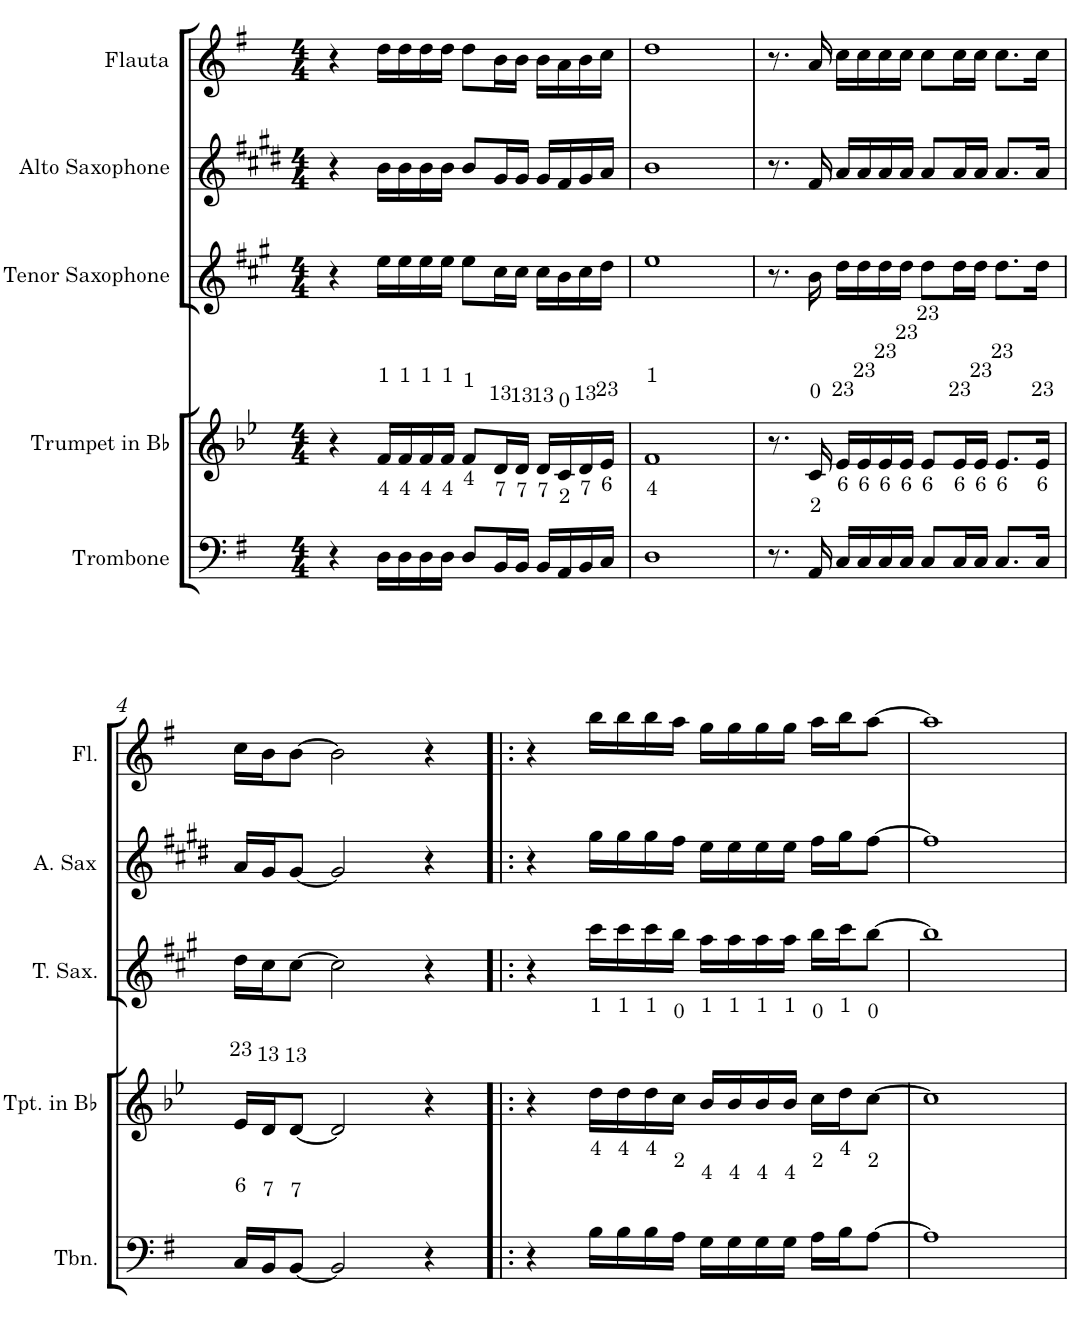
**kern	**kern	**kern	**kern	**kern
*part5	*part4	*part3	*part2	*part1
*staff5	*staff4	*staff3	*staff2	*staff1
*I"Trombone	*I"Trumpet in Bb	*I"Tenor Saxophone	*I"Alto Saxophone	*I"Flauta
*I'Tbn.	*I'Tpt. in Bb	*I'T. Sax.	*I'A. Sax	*I'Fl.
*clefF4	*clefG2	*clefG2	*clefG2	*clefG2
*	*Trd1c2	*Trd8c14	*Trd5c9	*
*k[f#]	*k[b-e-]	*k[f#c#g#]	*k[f#c#g#d#]	*k[f#]
*M4/4	*M4/4	*M4/4	*M4/4	*M4/4
=1	=1	=1	=1	=1
4r	4r	4r	4r	4r
16D\LL	16f/LL	16ee\LL	16b\LL	16dd\LL
16D\	16f/	16ee\	16b\	16dd\
16D\	16f/	16ee\	16b\	16dd\
16D\JJ	16f/JJ	16ee\JJ	16b\JJ	16dd\JJ
8D/L	8f/L	8ee\L	8b/L	8dd\L
16BB/L	16d/L	16cc#\L	16g#/L	16b\L
16BB/JJ	16d/JJ	16cc#\JJ	16g#/JJ	16b\JJ
16BB/LL	16d/LL	16cc#\LL	16g#/LL	16b\LL
16AA/	16c/	16b\	16f#/	16a\
16BB/	16d/	16cc#\	16g#/	16b\
16C/JJ	16e-/JJ	16dd\JJ	16a/JJ	16cc\JJ
=2	=2	=2	=2	=2
1D	1f	1ee	1b	1dd
=3	=3	=3	=3	=3
8.r	8.r	8.r	8.r	8.r
16AA/	16c/	16b\	16f#/	16a/
16C/LL	16e-/LL	16dd\LL	16a/LL	16cc\LL
16C/	16e-/	16dd\	16a/	16cc\
16C/	16e-/	16dd\	16a/	16cc\
16C/JJ	16e-/JJ	16dd\JJ	16a/JJ	16cc\JJ
8C/L	8e-/L	8dd\L	8a/L	8cc\L
16C/L	16e-/L	16dd\L	16a/L	16cc\L
16C/JJ	16e-/JJ	16dd\JJ	16a/JJ	16cc\JJ
8.C/L	8.e-/L	8.dd\L	8.a/L	8.cc\L
16C/Jk	16e-/Jk	16dd\Jk	16a/Jk	16cc\Jk
!!LO:LB:g=z
=4	=4	=4	=4	=4
16C/LL	16e-/LL	16dd\LL	16a/LL	16cc\LL
16BB/J	16d/J	16cc#\J	16g#/J	16b\J
[8BB/J	[8d/J	[8cc#\J	[8g#/J	[8b\J
2BB/]	2d/]	2cc#\]	2g#/]	2b\]
4r	4r	4r	4r	4r
=5!|:	=5!|:	=5!|:	=5!|:	=5!|:
4r	4r	4r	4r	4r
16B\LL	16dd\LL	16ccc#\LL	16gg#\LL	16bb\LL
16B\	16dd\	16ccc#\	16gg#\	16bb\
16B\	16dd\	16ccc#\	16gg#\	16bb\
16A\JJ	16cc\JJ	16bb\JJ	16ff#\JJ	16aa\JJ
16G\LL	16b-/LL	16aa\LL	16ee\LL	16gg\LL
16G\	16b-/	16aa\	16ee\	16gg\
16G\	16b-/	16aa\	16ee\	16gg\
16G\JJ	16b-/JJ	16aa\JJ	16ee\JJ	16gg\JJ
16A\LL	16cc\LL	16bb\LL	16ff#\LL	16aa\LL
16B\J	16dd\J	16ccc#\J	16gg#\J	16bb\J
[8A\J	[8cc\J	[8bb\J	[8ff#\J	[8aa\J
=6	=6	=6	=6	=6
1A]	1cc]	1bb]	1ff#]	1aa]
=	=	=	=	=
*-	*-	*-	*-	*-
